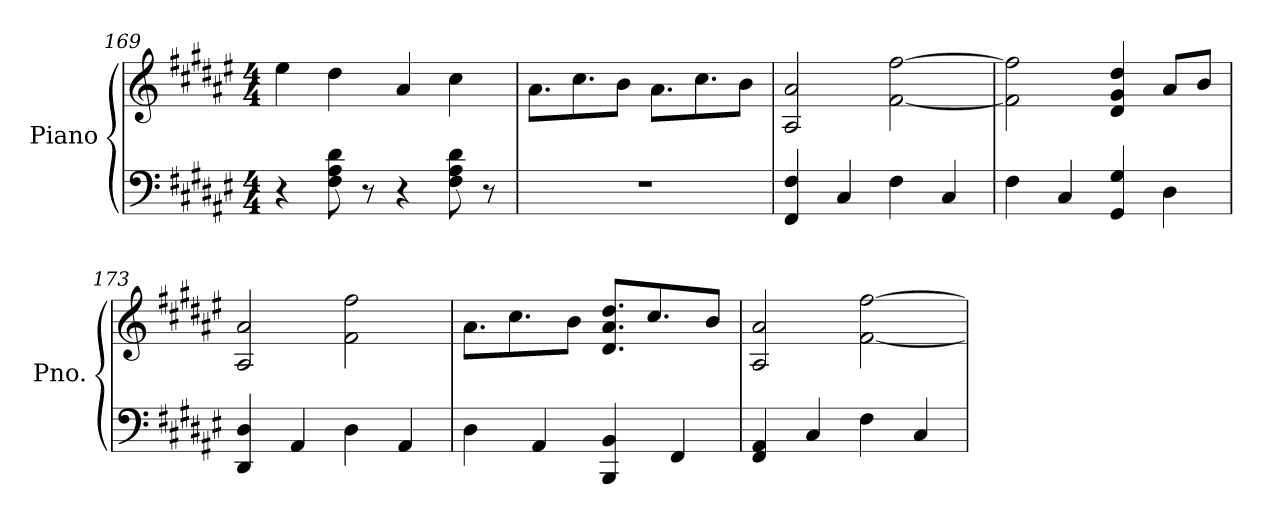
**kern	**kern
*part1	*part1
*staff2	*staff1
*I"Piano	*
*I'Pno.	*
*clefF4	*clefG2
*k[f#c#g#d#a#e#]	*k[f#c#g#d#a#e#]
*M4/4	*M4/4
=169	=169
4r	4ee#\
8F#\ 8A#\ 8d#\	4dd#\
8r	.
4r	4a#/
8F#\ 8A#\ 8d#\	4cc#\
8r	.
=170	=170
1r	8.a#\L
.	8.cc#\
.	8b\J
.	8.a#\L
.	8.cc#\
.	8b\J
=171	=171
4FF#/ 4F#/	2A#/ 2a#/
4C#/	.
4F#\	[2f#\ [2ff#\
4C#/	.
=172	=172
4F#\	2f#\] 2ff#\]
4C#/	.
4GG#/ 4G#/	4d#/ 4g#/ 4dd#/
4D#\	8a#/L
.	8b/J
=173	=173
4DD#/ 4D#/	2A#/ 2a#/
4AA#/	.
4D#\	2f#\ 2ff#\
4AA#/	.
!!LO:LB:g=z
=174	=174
4D#\	8.a#\L
.	8.cc#\
4AA#/	.
.	8b\J
4BBB/ 4BB/	8.d#/ 8.a#/ 8.dd#/L
.	8.cc#/
4FF#/	.
.	8b/J
=175	=175
4FF#/ 4AA#/	2A#/ 2a#/
4C#/	.
4F#\	[2f#\ [2ff#\
4C#/	.
=	=
*-	*-
